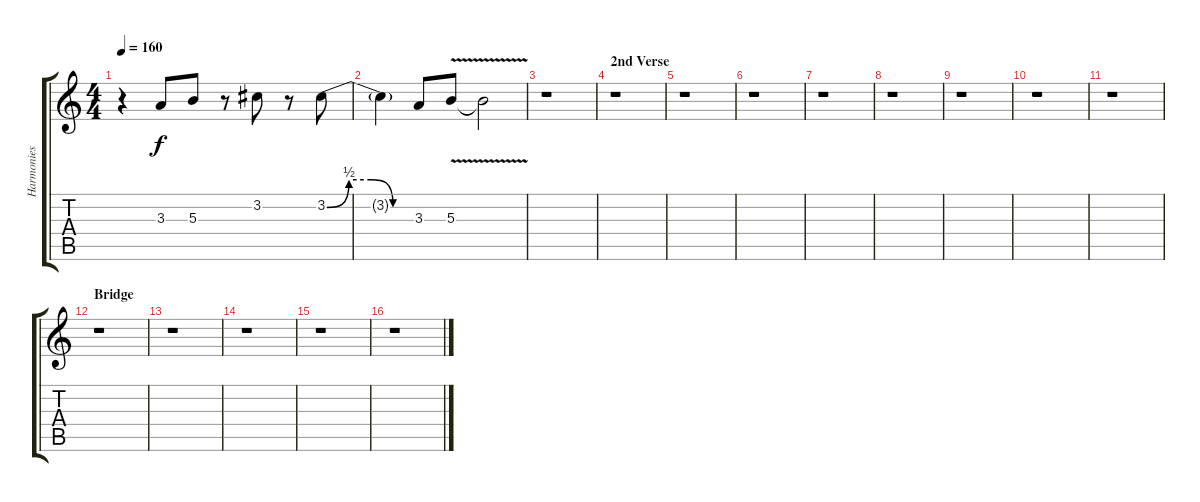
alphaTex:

\track ("Harmonies" "Harmonies") {instrument distortionguitar}
\staff {score tabs}
\tuning (Eb4 Bb3 Gb3 Db3 Ab2 Eb2) {hide}
\ts (4 4)
\tempo 160
\clef g2
\ks c
r.4{dy f} 3.3.8 5.3.8 r.8 3.2.8 r.8 3.2{be (custom 0 0 15 2 30 2 45 0 60 0)}.8 |
3.2{t}.4 3.3.8 5.3{v}.8 5.3{t}.2 |
r.1 |
\section ("" "2nd Verse")
r.1 |
r.1 |
r.1 |
r.1 |
r.1 |
r.1 |
r.1 |
r.1 |
\section ("" "Bridge")
r.1 |
r.1 |
r.1 |
r.1 |
r.1
